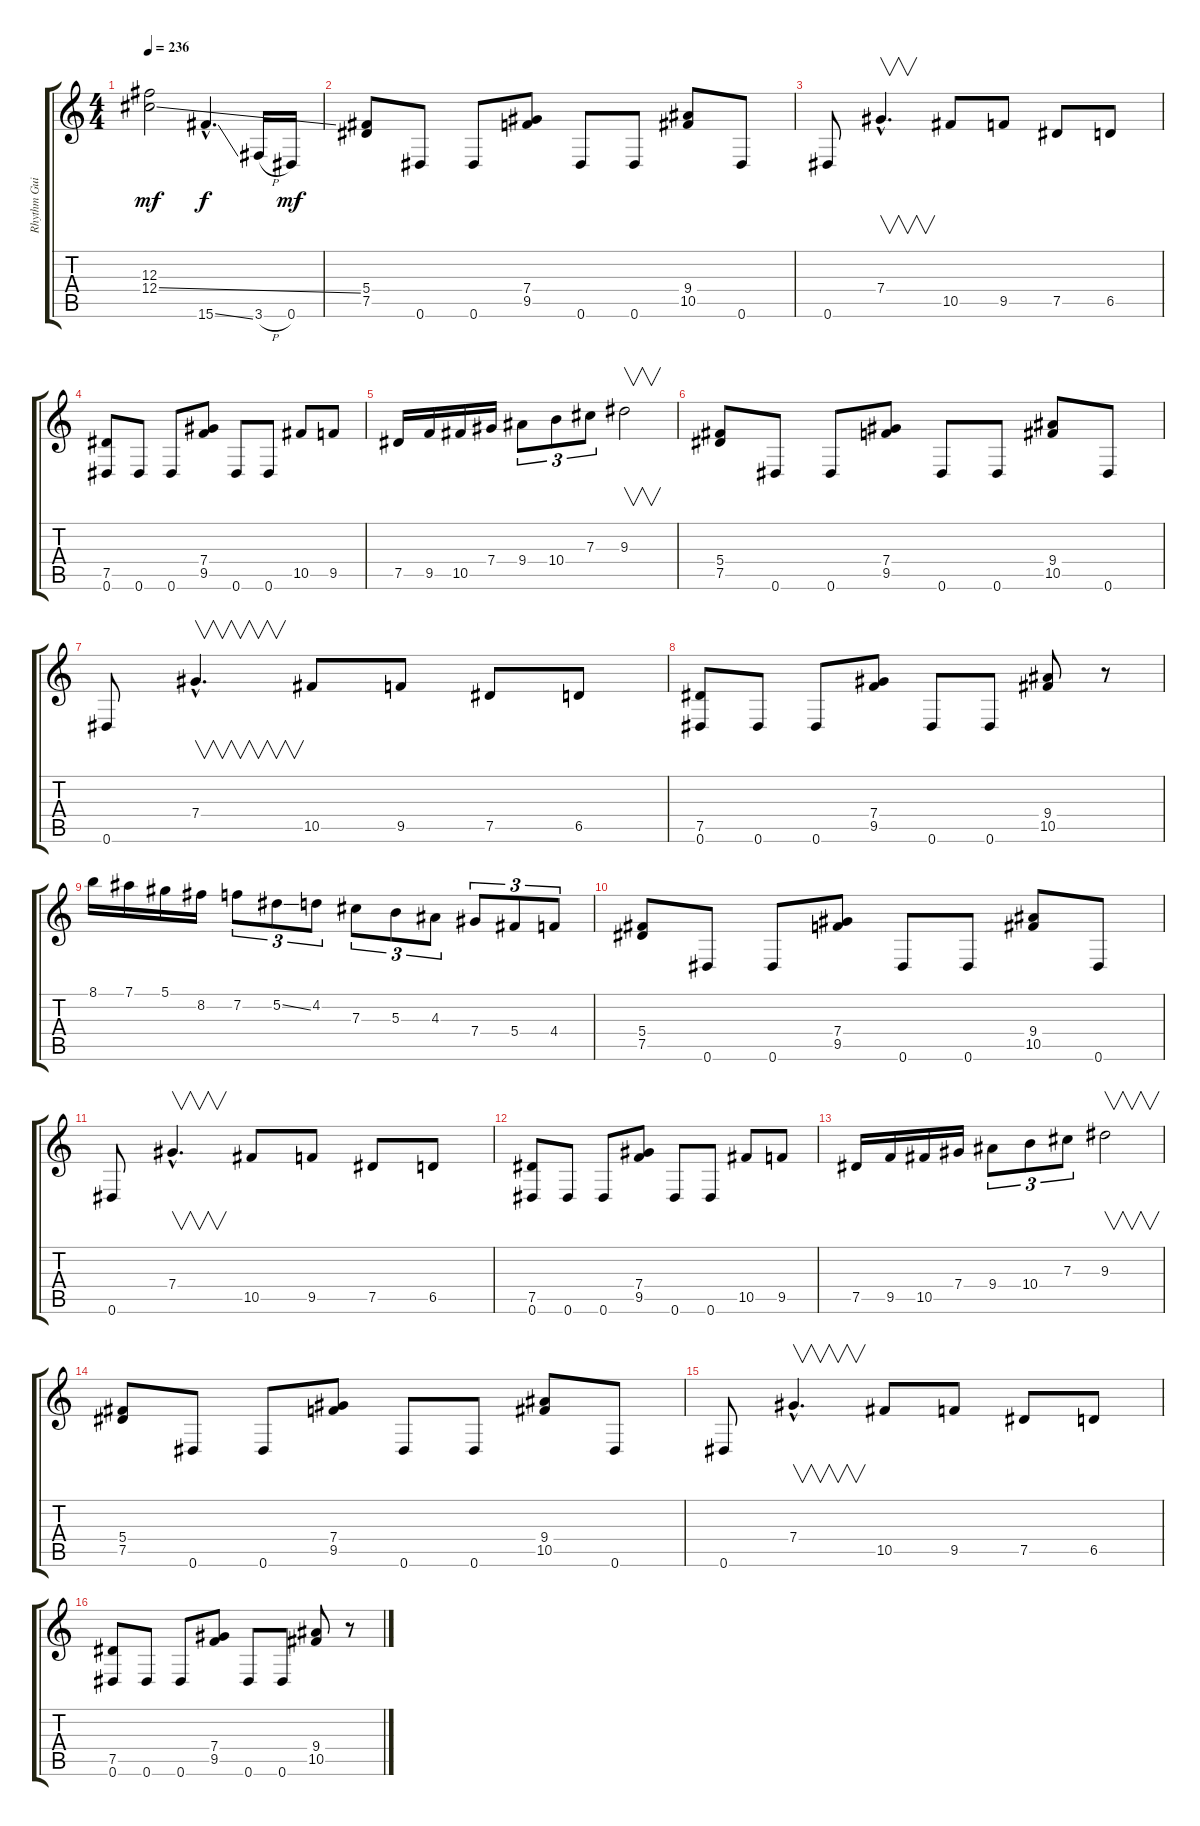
\track ("Rhythm Guitar  " "Rhythm Gui") {instrument overdrivenguitar}
\staff {score tabs}
\tuning (Eb4 Bb3 Gb3 Db3 Ab2 Eb2) {hide}
\ts (4 4)
\tempo 236
\clef g2
\ks c
(12.3 12.4{ss}).2{dy mf instrument overdrivenguitar} 15.6{ss hac}.4{d dy f} 3.6{h}.16 0.6.16{dy mf} |
(5.4 7.5).8 0.6.8 0.6.8 (7.4 9.5).8 0.6.8 0.6.8 (9.4 10.5).8 0.6.8 |
0.6.8 7.4{hac}.4{v d} 10.5.8 9.5.8 7.5.8 6.5.8 |
(7.5 0.6).8 0.6.8 0.6.8 (7.4 9.5).8 0.6.8 0.6.8 10.5.8 9.5.8 |
7.5.16 9.5.16 10.5.16 7.4.16 9.4.8{tu (3 2)} 10.4.8{tu (3 2)} 7.3.8{tu (3 2)} 9.3.2{v} |
(5.4 7.5).8 0.6.8 0.6.8 (7.4 9.5).8 0.6.8 0.6.8 (9.4 10.5).8 0.6.8 |
0.6.8 7.4{hac}.4{v d} 10.5.8 9.5.8 7.5.8 6.5.8 |
(7.5 0.6).8 0.6.8 0.6.8 (7.4 9.5).8 0.6.8 0.6.8 (9.4 10.5).8 r.8 |
8.1.16 7.1.16 5.1.16 8.2.16 7.2.8{tu (3 2)} 5.2{ss}.8{tu (3 2)} 4.2.8{tu (3 2)} 7.3.8{tu (3 2)} 5.3.8{tu (3 2)} 4.3.8{tu (3 2)} 7.4.8{tu (3 2)} 5.4.8{tu (3 2)} 4.4.8{tu (3 2)} |
(5.4 7.5).8 0.6.8 0.6.8 (7.4 9.5).8 0.6.8 0.6.8 (9.4 10.5).8 0.6.8 |
0.6.8 7.4{hac}.4{v d} 10.5.8 9.5.8 7.5.8 6.5.8 |
(7.5 0.6).8 0.6.8 0.6.8 (7.4 9.5).8 0.6.8 0.6.8 10.5.8 9.5.8 |
7.5.16 9.5.16 10.5.16 7.4.16 9.4.8{tu (3 2)} 10.4.8{tu (3 2)} 7.3.8{tu (3 2)} 9.3.2{v} |
(5.4 7.5).8 0.6.8 0.6.8 (7.4 9.5).8 0.6.8 0.6.8 (9.4 10.5).8 0.6.8 |
0.6.8 7.4{hac}.4{v d} 10.5.8 9.5.8 7.5.8 6.5.8 |
(7.5 0.6).8 0.6.8 0.6.8 (7.4 9.5).8 0.6.8 0.6.8 (9.4 10.5).8 r.8
